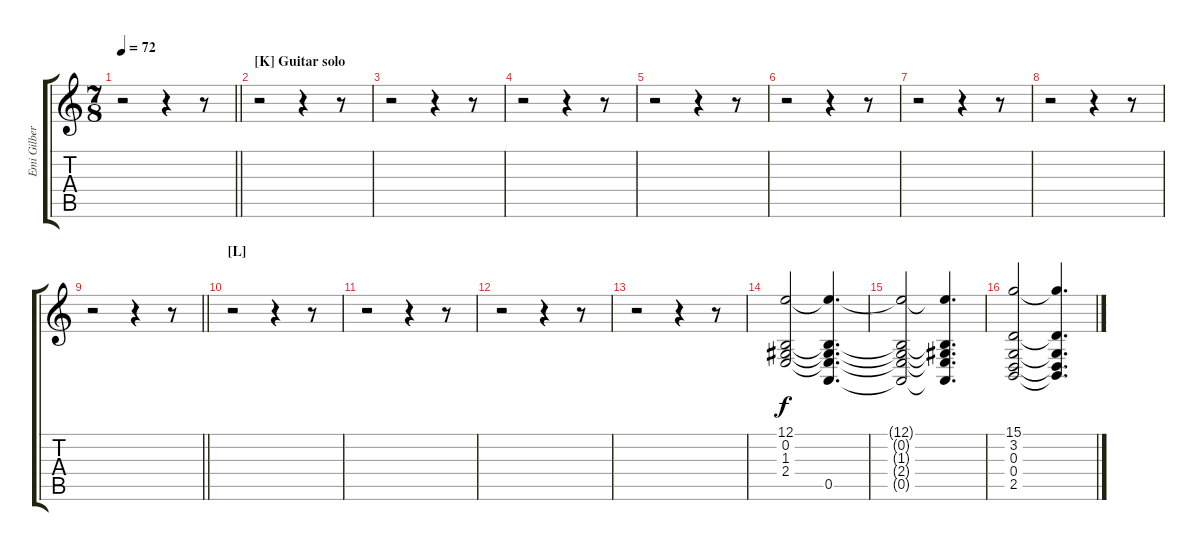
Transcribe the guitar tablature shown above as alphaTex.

\track ("Emi Gilbert" "Emi Gilber") {instrument churchorgan}
\staff {score tabs}
\tuning (E4 B3 G3 D3 A2 E2) {hide}
\ts (7 8)
\tempo 72
\clef g2
\barLineRight lightlight
\ks aminor
r.2{dy f} r.4 r.8 |
\section ("" "[K] Guitar solo")
r.2 r.4 r.8 |
r.2 r.4 r.8 |
r.2 r.4 r.8 |
r.2 r.4 r.8 |
r.2 r.4 r.8 |
r.2 r.4 r.8 |
r.2 r.4 r.8 |
\barLineRight lightlight
r.2 r.4 r.8 |
\section ("" "[L]")
r.2 r.4 r.8 |
r.2 r.4 r.8 |
r.2 r.4 r.8 |
r.2 r.4 r.8 |
(12.1 0.2 1.3 2.4).2 (12.1{t} 0.2{t} 1.3{t} 2.4{t} 0.5).4{d} |
(12.1{t} 0.2{t} 1.3{t} 2.4{t} 0.5{t}).2 (12.1{t} 0.2{t} 1.3{t} 2.4{t} 0.5{t}).4{d} |
(15.1 3.2 0.3 0.4 2.5).2 (15.1{t} 3.2{t} 0.3{t} 0.4{t} 2.5{t}).4{d}
